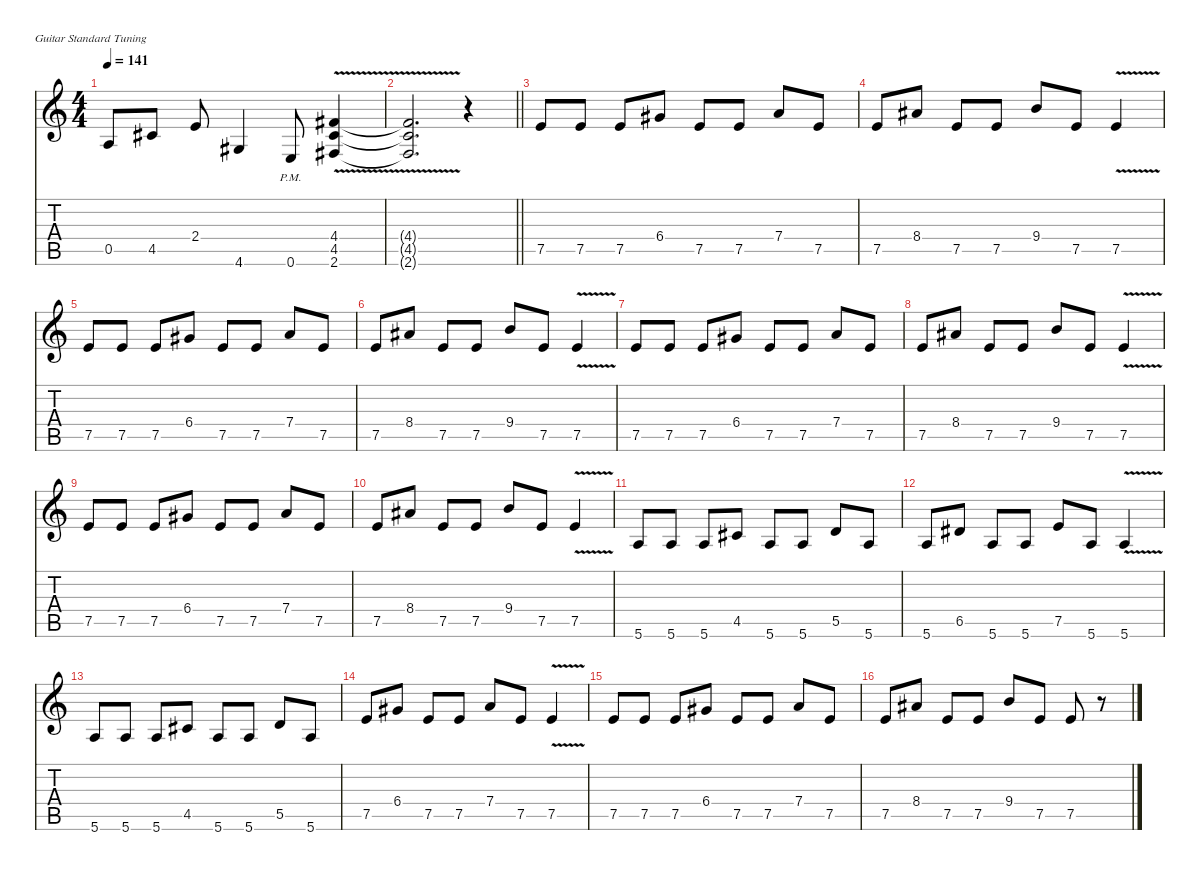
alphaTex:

\defaultSystemsLayout 4
\hideDynamics
\bracketExtendMode nobrackets
\singleTrackTrackNamePolicy hidden
\multiTrackTrackNamePolicy hidden
\otherSystemsTrackNameOrientation horizontal
\track ("Guitar" "od.guit.") {instrument overdrivenguitar}
\staff {score tabs}
\tuning (E4 B3 G3 D3 A2 E2)
\ts (4 4)
\tempo 141
\clef g2
\ks c
0.5.8{dy f beam Up} 4.5{acc #}.8{beam Up} 2.4.8{beam Up} 4.6{acc #}.4{dy fff beam Up} 0.6{pm}.8{dy f beam Up} (4.4{v acc #} 4.5{v acc #} 2.6{v acc #}).4{beam Up} |
\barLineRight lightlight
(4.4{v t acc #} 4.5{v t acc #} 2.6{v t acc #}).2{d beam Up} r.4{beam Up} |
7.5.8{beam Up} 7.5.8{beam Up} 7.5.8{beam Up} 6.4{acc #}.8{beam Up} 7.5.8{beam Up} 7.5.8{beam Up} 7.4.8{beam Up} 7.5.8{beam Up} |
7.5.8{beam Up} 8.4{acc #}.8{beam Up} 7.5.8{beam Up} 7.5.8{beam Up} 9.4.8{beam Up} 7.5.8{beam Up} 7.5{v}.4{beam Up} |
7.5.8{beam Up} 7.5.8{beam Up} 7.5.8{beam Up} 6.4{acc #}.8{beam Up} 7.5.8{beam Up} 7.5.8{beam Up} 7.4.8{beam Up} 7.5.8{beam Up} |
7.5.8{beam Up} 8.4{acc #}.8{beam Up} 7.5.8{beam Up} 7.5.8{beam Up} 9.4.8{beam Up} 7.5.8{beam Up} 7.5{v}.4{beam Up} |
7.5.8{beam Up} 7.5.8{beam Up} 7.5.8{beam Up} 6.4{acc #}.8{beam Up} 7.5.8{beam Up} 7.5.8{beam Up} 7.4.8{beam Up} 7.5.8{beam Up} |
7.5.8{beam Up} 8.4{acc #}.8{beam Up} 7.5.8{beam Up} 7.5.8{beam Up} 9.4.8{beam Up} 7.5.8{beam Up} 7.5{v}.4{beam Up} |
7.5.8{beam Up} 7.5.8{beam Up} 7.5.8{beam Up} 6.4{acc #}.8{beam Up} 7.5.8{beam Up} 7.5.8{beam Up} 7.4.8{beam Up} 7.5.8{beam Up} |
7.5.8{beam Up} 8.4{acc #}.8{beam Up} 7.5.8{beam Up} 7.5.8{beam Up} 9.4.8{beam Up} 7.5.8{beam Up} 7.5{v}.4{beam Up} |
5.6.8{beam Up} 5.6.8{beam Up} 5.6.8{beam Up} 4.5{acc #}.8{beam Up} 5.6.8{beam Up} 5.6.8{beam Up} 5.5.8{beam Up} 5.6.8{beam Up} |
5.6.8{beam Up} 6.5{acc #}.8{beam Up} 5.6.8{beam Up} 5.6.8{beam Up} 7.5.8{beam Up} 5.6.8{beam Up} 5.6{v}.4{beam Up} |
5.6.8{beam Up} 5.6.8{beam Up} 5.6.8{beam Up} 4.5{acc #}.8{beam Up} 5.6.8{beam Up} 5.6.8{beam Up} 5.5.8{beam Up} 5.6.8{beam Up} |
7.5.8{beam Up} 6.4{acc #}.8{beam Up} 7.5.8{beam Up} 7.5.8{beam Up} 7.4.8{beam Up} 7.5.8{beam Up} 7.5{v}.4{beam Up} |
7.5.8{beam Up} 7.5.8{beam Up} 7.5.8{beam Up} 6.4{acc #}.8{beam Up} 7.5.8{beam Up} 7.5.8{beam Up} 7.4.8{beam Up} 7.5.8{beam Up} |
7.5.8{beam Up} 8.4{acc #}.8{beam Up} 7.5.8{beam Up} 7.5.8{beam Up} 9.4.8{beam Up} 7.5.8{beam Up} 7.5.8{beam Up} r.8{beam Up}
